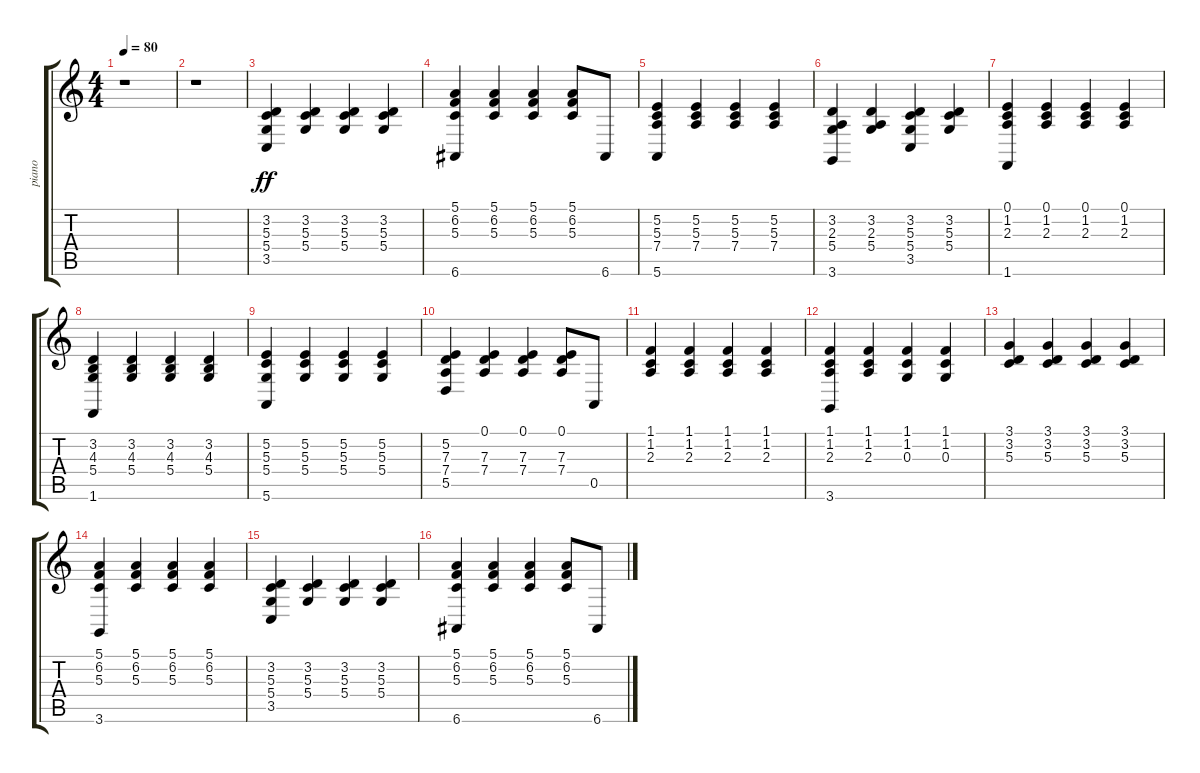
\track ("piano" "piano") {instrument brightacousticpiano}
\staff {score tabs}
\tuning (E4 B3 G3 D3 A2 E2) {hide}
\ts (4 4)
\tempo 80
\clef g2
\ks c
r.1{dy ff instrument brightacousticpiano} |
r.1 |
(3.2 5.3 5.4 3.5).4 (3.2 5.3 5.4).4 (3.2 5.3 5.4).4 (3.2 5.3 5.4).4 |
(5.1 6.2 5.3 6.6).4 (5.1 6.2 5.3).4 (5.1 6.2 5.3).4 (5.1 6.2 5.3).8 6.6.8 |
(5.2 5.3 7.4 5.6).4 (5.2 5.3 7.4).4 (5.2 5.3 7.4).4 (5.2 5.3 7.4).4 |
(3.2 2.3 5.4 3.6).4 (3.2 2.3 5.4).4 (3.2 5.3 5.4 3.5).4 (3.2 5.3 5.4).4 |
(0.1 1.2 2.3 1.6).4 (0.1 1.2 2.3).4 (0.1 1.2 2.3).4 (0.1 1.2 2.3).4 |
(3.2 4.3 5.4 1.6).4 (3.2 4.3 5.4).4 (3.2 4.3 5.4).4 (3.2 4.3 5.4).4 |
(5.2 5.3 5.4 5.6).4 (5.2 5.3 5.4).4 (5.2 5.3 5.4).4 (5.2 5.3 5.4).4 |
(5.2 7.3 7.4 5.5).4 (0.1 7.3 7.4).4 (0.1 7.3 7.4).4 (0.1 7.3 7.4).8 0.5.8 |
(1.1 1.2 2.3).4 (1.1 1.2 2.3).4 (1.1 1.2 2.3).4 (1.1 1.2 2.3).4 |
(1.1 1.2 2.3 3.6).4 (1.1 1.2 2.3).4 (1.1 1.2 0.3).4 (1.1 1.2 0.3).4 |
(3.1 3.2 5.3).4 (3.1 3.2 5.3).4 (3.1 3.2 5.3).4 (3.1 3.2 5.3).4 |
(5.1 6.2 5.3 3.6).4 (5.1 6.2 5.3).4 (5.1 6.2 5.3).4 (5.1 6.2 5.3).4 |
(3.2 5.3 5.4 3.5).4 (3.2 5.3 5.4).4 (3.2 5.3 5.4).4 (3.2 5.3 5.4).4 |
(5.1 6.2 5.3 6.6).4 (5.1 6.2 5.3).4 (5.1 6.2 5.3).4 (5.1 6.2 5.3).8 6.6.8
